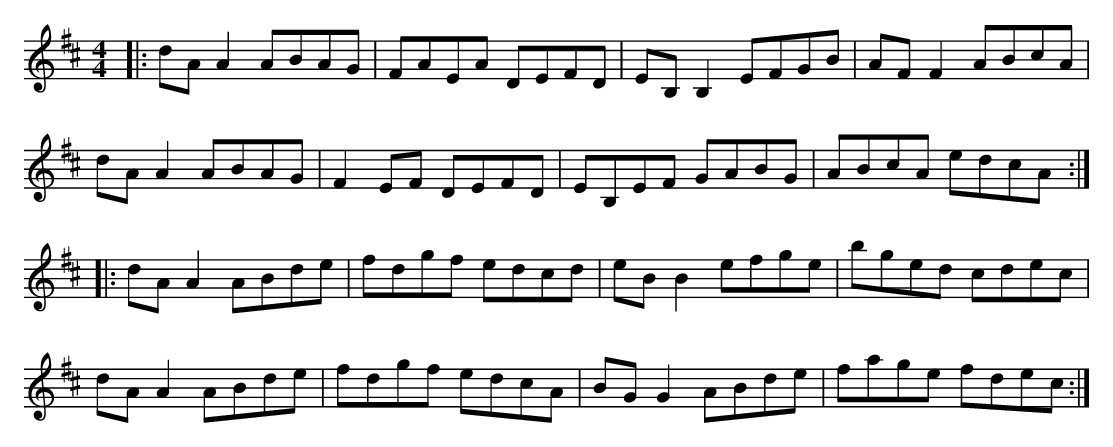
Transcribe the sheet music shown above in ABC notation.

X:1
M:4/4
K:D
|:dA A2 ABAG|FAEA DEFD|EB, B,2 EFGB|AF F2 ABcA|
dA A2 ABAG|F2 EF DEFD|EB,EF GABG|ABcA edcA:|
|:dA A2 ABde|fdgf edcd|eB B2 efge|bged cdec|
dA A2 ABde|fdgf edcA|BG G2 ABde|fage fdec:|
